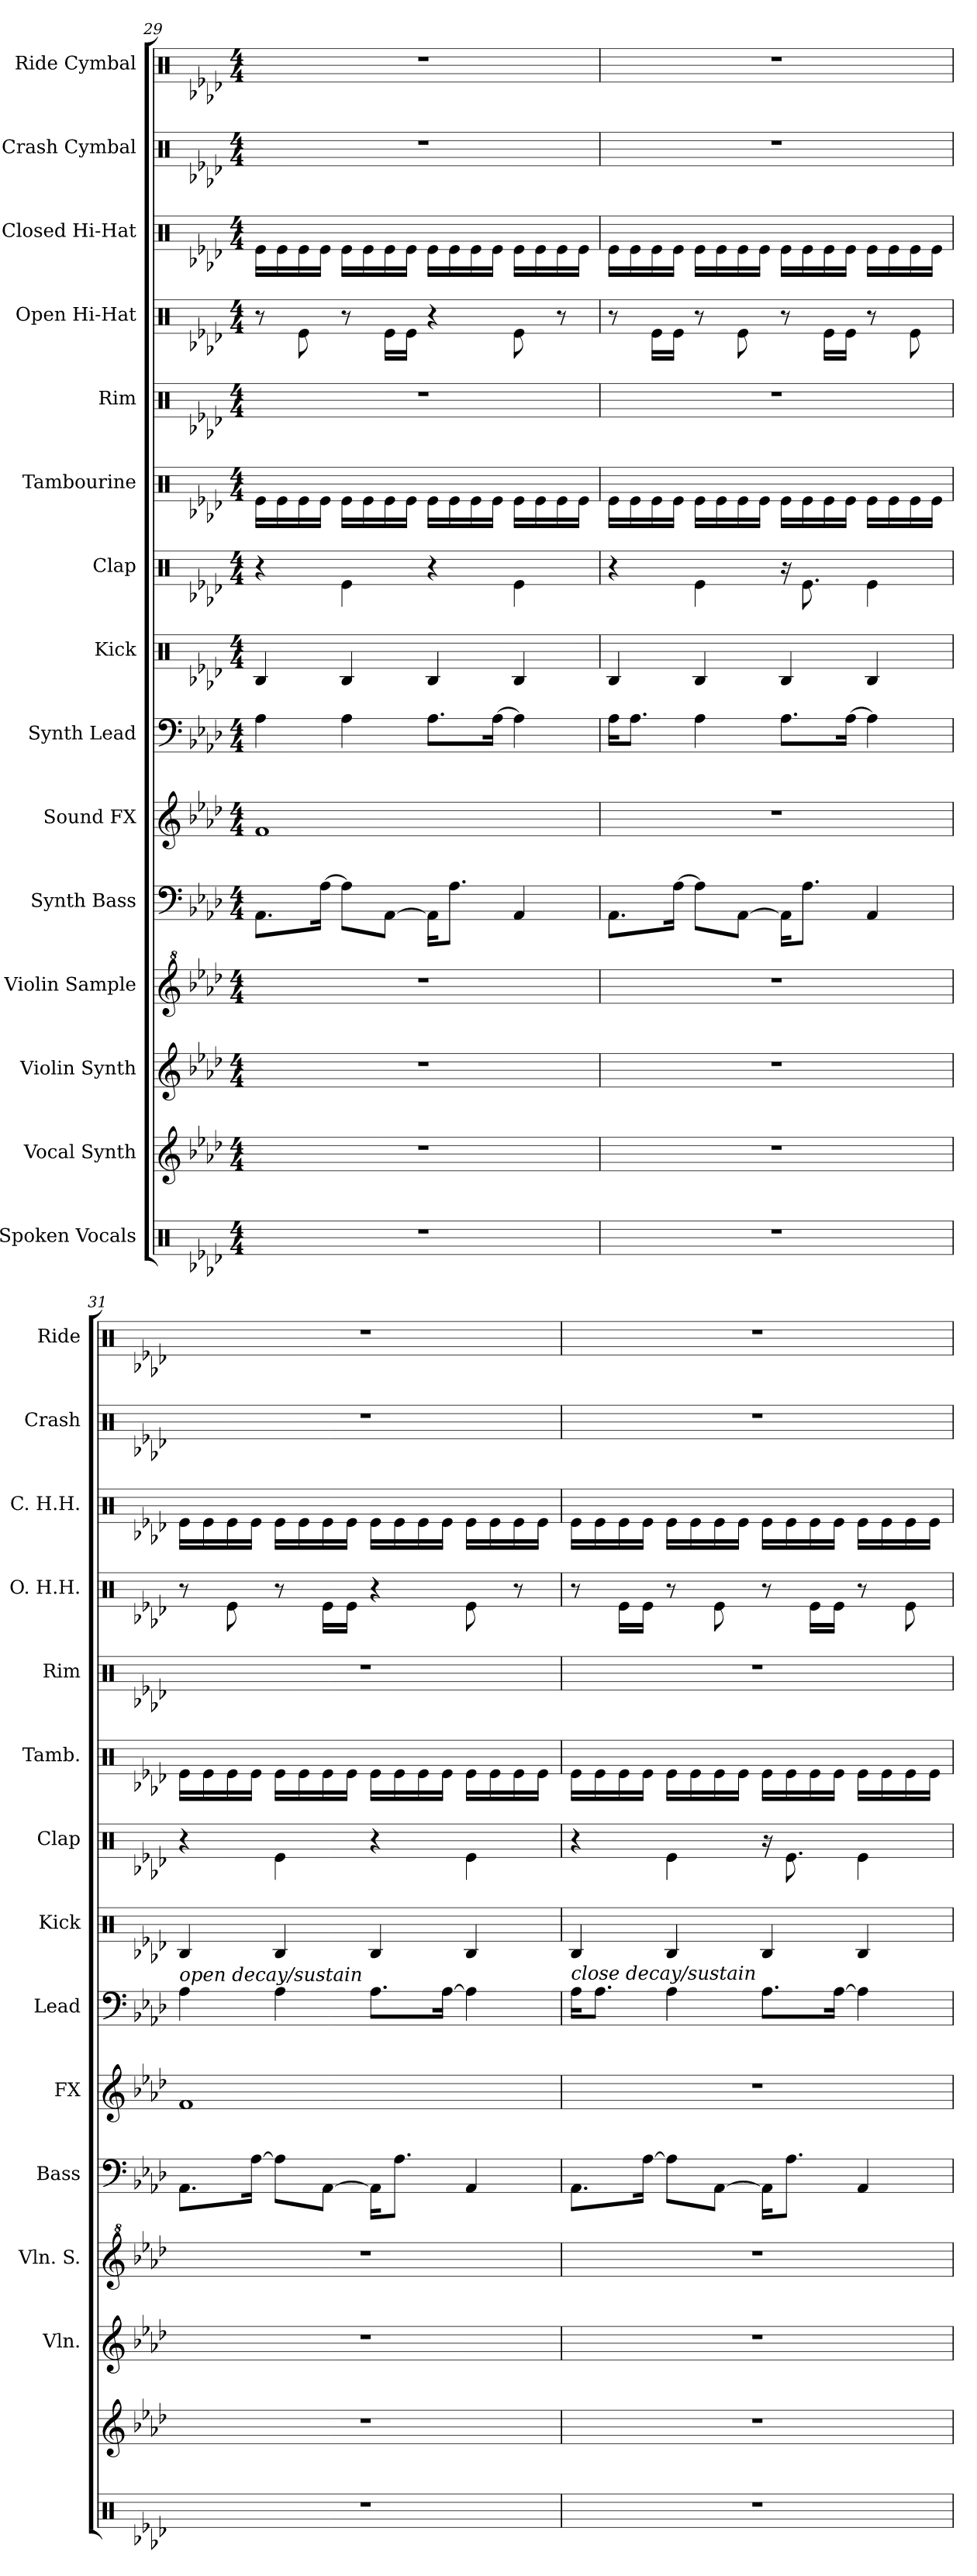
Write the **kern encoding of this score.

**kern	**kern	**kern	**kern	**kern	**kern	**kern	**kern	**kern	**kern	**kern	**kern	**kern	**kern	**kern
*part15	*part14	*part13	*part12	*part11	*part10	*part9	*part8	*part7	*part6	*part5	*part4	*part3	*part2	*part1
*staff15	*staff14	*staff13	*staff12	*staff11	*staff10	*staff9	*staff8	*staff7	*staff6	*staff5	*staff4	*staff3	*staff2	*staff1
*I"Spoken Vocals	*I"Vocal Synth	*I"Violin Synth	*I"Violin Sample	*I"Synth Bass	*I"Sound FX	*I"Synth Lead	*I"Kick	*I"Clap	*I"Tambourine	*I"Rim	*I"Open Hi-Hat	*I"Closed Hi-Hat	*I"Crash Cymbal	*I"Ride Cymbal
*	*	*I'Vln.	*I'Vln. S.	*I'Bass	*I'FX	*I'Lead	*I'Kick	*I'Clap	*I'Tamb.	*I'Rim	*I'O. H.H.	*I'C. H.H.	*I'Crash	*I'Ride
!!LO:PB:g=z
*clefX	*clefG2	*clefG2	*clefG^2	*clefF4	*clefG2	*clefF4	*clefX	*clefX	*clefX	*clefX	*clefX	*clefX	*clefX	*clefX
*k[b-e-a-d-]	*k[b-e-a-d-]	*k[b-e-a-d-]	*k[b-e-a-d-]	*k[b-e-a-d-]	*k[b-e-a-d-]	*k[b-e-a-d-]	*k[b-e-a-d-]	*k[b-e-a-d-]	*k[b-e-a-d-]	*k[b-e-a-d-]	*k[b-e-a-d-]	*k[b-e-a-d-]	*k[b-e-a-d-]	*k[b-e-a-d-]
*A-:	*A-:	*A-:	*A-:	*A-:	*A-:	*A-:	*A-:	*A-:	*A-:	*A-:	*A-:	*A-:	*A-:	*A-:
*M4/4	*M4/4	*M4/4	*M4/4	*M4/4	*M4/4	*M4/4	*M4/4	*M4/4	*M4/4	*M4/4	*M4/4	*M4/4	*M4/4	*M4/4
=29	=29	=29	=29	=29	=29	=29	=29	=29	=29	=29	=29	=29	=29	=29
1r	1r	1r	1r	8.AA-\L	1f	4A-\	4RB/	4r	16Re\LL	1r	8r	16Re\LL	1r	1r
.	.	.	.	.	.	.	.	.	16Re\	.	.	16Re\	.	.
.	.	.	.	.	.	.	.	.	16Re\	.	8Re\	16Re\	.	.
.	.	.	.	[16A-\Jk	.	.	.	.	16Re\JJ	.	.	16Re\JJ	.	.
.	.	.	.	8A-\L]	.	4A-\	4RB/	4Re\	16Re\LL	.	8r	16Re\LL	.	.
.	.	.	.	.	.	.	.	.	16Re\	.	.	16Re\	.	.
.	.	.	.	[8AA-\J	.	.	.	.	16Re\	.	16Re\LL	16Re\	.	.
.	.	.	.	.	.	.	.	.	16Re\JJ	.	16Re\JJ	16Re\JJ	.	.
.	.	.	.	16AA-\KL]	.	8.A-\L	4RB/	4r	16Re\LL	.	4r	16Re\LL	.	.
.	.	.	.	8.A-\J	.	.	.	.	16Re\	.	.	16Re\	.	.
.	.	.	.	.	.	.	.	.	16Re\	.	.	16Re\	.	.
.	.	.	.	.	.	[16A-\Jk	.	.	16Re\JJ	.	.	16Re\JJ	.	.
.	.	.	.	4AA-/	.	4A-\]	4RB/	4Re\	16Re\LL	.	8Re\	16Re\LL	.	.
.	.	.	.	.	.	.	.	.	16Re\	.	.	16Re\	.	.
.	.	.	.	.	.	.	.	.	16Re\	.	8r	16Re\	.	.
.	.	.	.	.	.	.	.	.	16Re\JJ	.	.	16Re\JJ	.	.
=30	=30	=30	=30	=30	=30	=30	=30	=30	=30	=30	=30	=30	=30	=30
1r	1r	1r	1r	8.AA-\L	1r	16A-\KL	4RB/	4r	16Re\LL	1r	8r	16Re\LL	1r	1r
.	.	.	.	.	.	8.A-\J	.	.	16Re\	.	.	16Re\	.	.
.	.	.	.	.	.	.	.	.	16Re\	.	16Re\LL	16Re\	.	.
.	.	.	.	[16A-\Jk	.	.	.	.	16Re\JJ	.	16Re\JJ	16Re\JJ	.	.
.	.	.	.	8A-\L]	.	4A-\	4RB/	4Re\	16Re\LL	.	8r	16Re\LL	.	.
.	.	.	.	.	.	.	.	.	16Re\	.	.	16Re\	.	.
.	.	.	.	[8AA-\J	.	.	.	.	16Re\	.	8Re\	16Re\	.	.
.	.	.	.	.	.	.	.	.	16Re\JJ	.	.	16Re\JJ	.	.
.	.	.	.	16AA-\KL]	.	8.A-\L	4RB/	16r	16Re\LL	.	8r	16Re\LL	.	.
.	.	.	.	8.A-\J	.	.	.	8.Re\	16Re\	.	.	16Re\	.	.
.	.	.	.	.	.	.	.	.	16Re\	.	16Re\LL	16Re\	.	.
.	.	.	.	.	.	[16A-\Jk	.	.	16Re\JJ	.	16Re\JJ	16Re\JJ	.	.
.	.	.	.	4AA-/	.	4A-\]	4RB/	4Re\	16Re\LL	.	8r	16Re\LL	.	.
.	.	.	.	.	.	.	.	.	16Re\	.	.	16Re\	.	.
.	.	.	.	.	.	.	.	.	16Re\	.	8Re\	16Re\	.	.
.	.	.	.	.	.	.	.	.	16Re\JJ	.	.	16Re\JJ	.	.
=31	=31	=31	=31	=31	=31	=31	=31	=31	=31	=31	=31	=31	=31	=31
!	!	!	!	!	!	!LO:TX:a:i:t=open decay/sustain	!	!	!	!	!	!	!	!
1r	1r	1r	1r	8.AA-\L	1f	4A-\	4RB/	4r	16Re\LL	1r	8r	16Re\LL	1r	1r
.	.	.	.	.	.	.	.	.	16Re\	.	.	16Re\	.	.
.	.	.	.	.	.	.	.	.	16Re\	.	8Re\	16Re\	.	.
.	.	.	.	[16A-\Jk	.	.	.	.	16Re\JJ	.	.	16Re\JJ	.	.
.	.	.	.	8A-\L]	.	4A-\	4RB/	4Re\	16Re\LL	.	8r	16Re\LL	.	.
.	.	.	.	.	.	.	.	.	16Re\	.	.	16Re\	.	.
.	.	.	.	[8AA-\J	.	.	.	.	16Re\	.	16Re\LL	16Re\	.	.
.	.	.	.	.	.	.	.	.	16Re\JJ	.	16Re\JJ	16Re\JJ	.	.
.	.	.	.	16AA-\KL]	.	8.A-\L	4RB/	4r	16Re\LL	.	4r	16Re\LL	.	.
.	.	.	.	8.A-\J	.	.	.	.	16Re\	.	.	16Re\	.	.
.	.	.	.	.	.	.	.	.	16Re\	.	.	16Re\	.	.
.	.	.	.	.	.	[16A-\Jk	.	.	16Re\JJ	.	.	16Re\JJ	.	.
.	.	.	.	4AA-/	.	4A-\]	4RB/	4Re\	16Re\LL	.	8Re\	16Re\LL	.	.
.	.	.	.	.	.	.	.	.	16Re\	.	.	16Re\	.	.
.	.	.	.	.	.	.	.	.	16Re\	.	8r	16Re\	.	.
.	.	.	.	.	.	.	.	.	16Re\JJ	.	.	16Re\JJ	.	.
=32	=32	=32	=32	=32	=32	=32	=32	=32	=32	=32	=32	=32	=32	=32
!	!	!	!	!	!	!LO:TX:a:i:t=close decay/sustain	!	!	!	!	!	!	!	!
1r	1r	1r	1r	8.AA-\L	1r	16A-\KL	4RB/	4r	16Re\LL	1r	8r	16Re\LL	1r	1r
.	.	.	.	.	.	8.A-\J	.	.	16Re\	.	.	16Re\	.	.
.	.	.	.	.	.	.	.	.	16Re\	.	16Re\LL	16Re\	.	.
.	.	.	.	[16A-\Jk	.	.	.	.	16Re\JJ	.	16Re\JJ	16Re\JJ	.	.
.	.	.	.	8A-\L]	.	4A-\	4RB/	4Re\	16Re\LL	.	8r	16Re\LL	.	.
.	.	.	.	.	.	.	.	.	16Re\	.	.	16Re\	.	.
.	.	.	.	[8AA-\J	.	.	.	.	16Re\	.	8Re\	16Re\	.	.
.	.	.	.	.	.	.	.	.	16Re\JJ	.	.	16Re\JJ	.	.
.	.	.	.	16AA-\KL]	.	8.A-\L	4RB/	16r	16Re\LL	.	8r	16Re\LL	.	.
.	.	.	.	8.A-\J	.	.	.	8.Re\	16Re\	.	.	16Re\	.	.
.	.	.	.	.	.	.	.	.	16Re\	.	16Re\LL	16Re\	.	.
.	.	.	.	.	.	[16A-\Jk	.	.	16Re\JJ	.	16Re\JJ	16Re\JJ	.	.
.	.	.	.	4AA-/	.	4A-\]	4RB/	4Re\	16Re\LL	.	8r	16Re\LL	.	.
.	.	.	.	.	.	.	.	.	16Re\	.	.	16Re\	.	.
.	.	.	.	.	.	.	.	.	16Re\	.	8Re\	16Re\	.	.
.	.	.	.	.	.	.	.	.	16Re\JJ	.	.	16Re\JJ	.	.
=	=	=	=	=	=	=	=	=	=	=	=	=	=	=
*-	*-	*-	*-	*-	*-	*-	*-	*-	*-	*-	*-	*-	*-	*-
